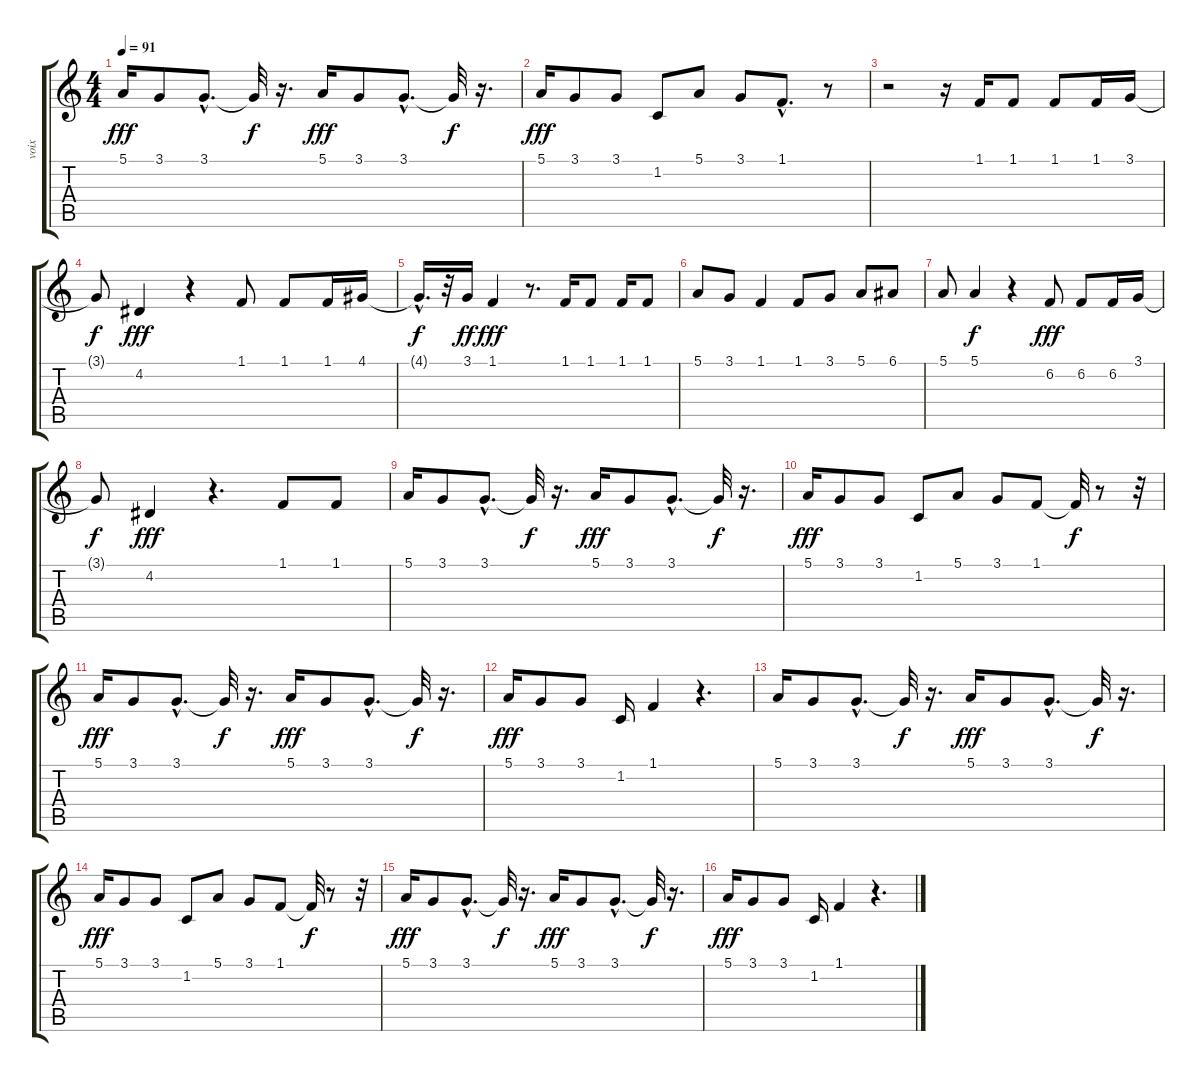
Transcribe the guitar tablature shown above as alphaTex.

\track ("voix" "voix") {instrument choiraahs}
\staff {score tabs}
\tuning (E4 B3 G3 D3 A2 E2) {hide}
\ts (4 4)
\tempo 91
\clef g2
\ks c
5.1.16{dy fff} 3.1.8 3.1{hac}.8{d} 3.1{t}.32{dy f} r.16{d} 5.1.16{dy fff} 3.1.8 3.1{hac}.8{d} 3.1{t}.32{dy f} r.16{d} |
5.1.16{dy fff} 3.1.8 3.1.8 1.2.8 5.1.8 3.1.8 1.1{hac}.8{d} r.8 |
r.2 r.16 1.1.16{volume 15} 1.1.8 1.1.8 1.1.16 3.1.16 |
3.1{t}.8{dy f} 4.2.4{dy fff} r.4 1.1.8 1.1.8 1.1.16 4.1.16 |
4.1{hac t}.16{d dy f} r.32 3.1.16{dy ff} 1.1.4{dy fff} r.8{d} 1.1.16 1.1.8 1.1.16 1.1.8 |
5.1.8 3.1.8 1.1.4 1.1.8 3.1.8 5.1.8 6.1.8{volume 15} |
5.1.8 5.1.4{dy f} r.4 6.2.8{dy fff} 6.2.8 6.2.16 3.1.16 |
3.1{t}.8{dy f} 4.2.4{dy fff} r.4{d} 1.1.8{volume 16} 1.1.8 |
5.1.16 3.1.8 3.1{hac}.8{d volume 16} 3.1{t}.32{dy f} r.16{d} 5.1.16{dy fff} 3.1.8 3.1{hac}.8{d} 3.1{t}.32{dy f} r.16{d} |
5.1.16{dy fff} 3.1.8 3.1.8 1.2.8 5.1.8 3.1.8 1.1.8 1.1{t}.32{dy f} r.8 r.32 |
5.1.16{dy fff volume 16} 3.1.8 3.1{hac}.8{d} 3.1{t}.32{dy f} r.16{d} 5.1.16{dy fff} 3.1.8 3.1{hac}.8{d} 3.1{t}.32{dy f} r.16{d} |
5.1.16{dy fff} 3.1.8 3.1.8 1.2.16 1.1.4 r.4{d} |
5.1.16 3.1.8 3.1{hac}.8{d} 3.1{t}.32{dy f} r.16{d} 5.1.16{dy fff} 3.1.8 3.1{hac}.8{d} 3.1{t}.32{dy f} r.16{d} |
5.1.16{dy fff} 3.1.8 3.1.8 1.2.8 5.1.8 3.1.8 1.1.8 1.1{t}.32{dy f} r.8 r.32 |
5.1.16{dy fff} 3.1.8 3.1{hac}.8{d} 3.1{t}.32{dy f} r.16{d} 5.1.16{dy fff} 3.1.8 3.1{hac}.8{d} 3.1{t}.32{dy f} r.16{d} |
5.1.16{dy fff} 3.1.8 3.1.8 1.2.16 1.1.4 r.4{d}
